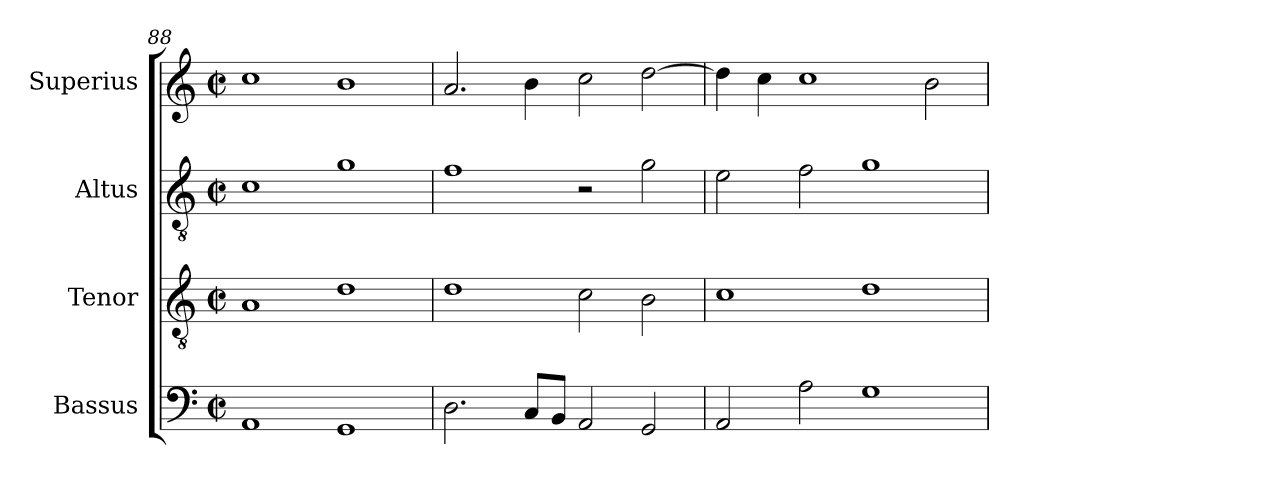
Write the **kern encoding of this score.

**kern	**kern	**kern	**kern
*part4	*part3	*part2	*part1
*staff4	*staff3	*staff2	*staff1
*I"Bassus	*I"Tenor	*I"Altus	*I"Superius
*I'B.	*I'T.	*I'A.	*I'S.
*clefF4	*clefGv2	*clefGv2	*clefG2
*	*ITrd7c12	*ITrd7c12	*
*k[]	*k[]	*k[]	*k[]
*C:	*C:	*C:	*C:
*M2/2	*M2/2	*M2/2	*M2/2
*met(c|)	*met(c|)	*met(c|)	*met(c|)
=88	=88	=88	=88
1AAi	1AAi	1Ci	1cci
1GGi	1Di	1Gi	1bi
!!LO:LB:g=z
=89	=89	=89	=89
2.Di\	1Di	1Fi	2.ai/
8Ci/L	.	.	4bi\
8BBi/J	.	.	.
2AAi/	2Ci\	2r	2cci\
2GGi/	2BBi\	2Gi\	[>2ddi\
=90	=90	=90	=90
2AAi/	1Ci	2Ei\	4ddi\]
.	.	.	4cci\
2Ai\	.	2Fi\	1cci
1Gi	1Di	1Gi	.
.	.	.	2bi\
=	=	=	=
*-	*-	*-	*-
